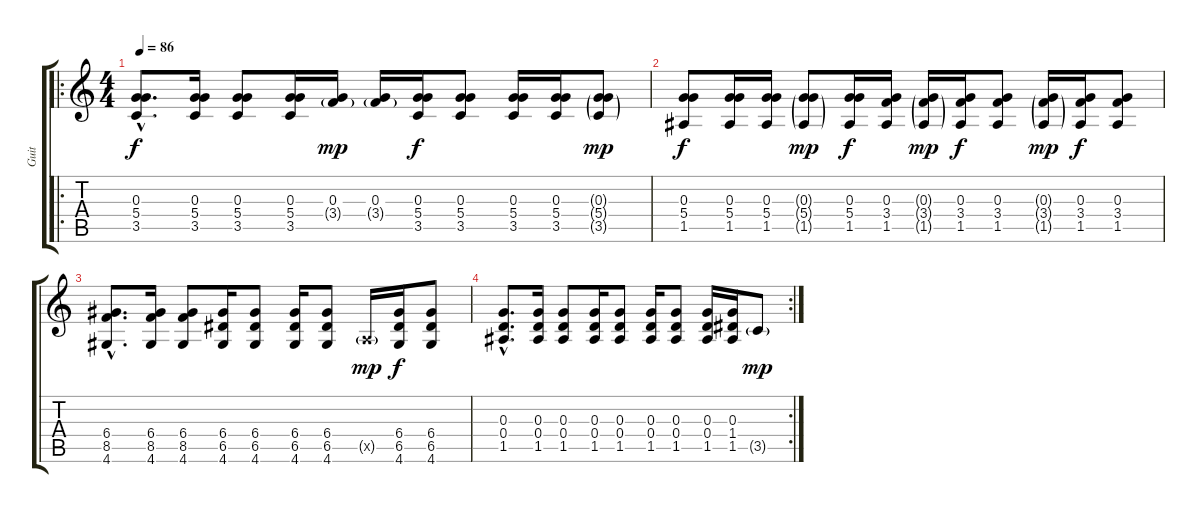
\track ("Guit" "Guit") {instrument electricguitarclean}
\staff {score tabs}
\tuning (E4 B3 G3 D3 A2 E2) {hide}
\ro
\ts (4 4)
\tempo 86
\clef g2
\ks c
(0.3{hac} 5.4{hac} 3.5{hac}).8{d dy f} (0.3 5.4 3.5).16 (0.3 5.4 3.5).8 (0.3 5.4 3.5).16 (0.3 3.4{g}).16{dy mp} (0.3 3.4{g}).16 (0.3 5.4 3.5).16{dy f} (0.3 5.4 3.5).8 (0.3 5.4 3.5).16 (0.3 5.4 3.5).16 (0.3{g} 5.4{g} 3.5{g}).8{dy mp} |
(0.3 5.4 1.5).8{dy f} (0.3 5.4 1.5).16 (0.3 5.4 1.5).16 (0.3{g} 5.4{g} 1.5{g}).8{dy mp} (0.3 5.4 1.5).16{dy f} (0.3 3.4 1.5).16 (0.3{g} 3.4{g} 1.5{g}).16{dy mp} (0.3 3.4 1.5).16{dy f} (0.3 3.4 1.5).8 (0.3{g} 3.4{g} 1.5{g}).16{dy mp} (0.3 3.4 1.5).16{dy f} (0.3 3.4 1.5).8 |
(6.4{hac} 8.5{hac} 4.6{hac}).8{d} (6.4 8.5 4.6).16 (6.4 8.5 4.6).8 (6.4 6.5 4.6).16 (6.4 6.5 4.6).8 (6.4 6.5 4.6).16 (6.4 6.5 4.6).8 0.5{g x}.16{dy mp} (6.4 6.5 4.6).16{dy f} (6.4 6.5 4.6).8 |
\rc 2
(0.3{hac} 0.4{hac} 1.5{hac}).8{d} (0.3 0.4 1.5).16 (0.3 0.4 1.5).8 (0.3 0.4 1.5).16 (0.3 0.4 1.5).8 (0.3 0.4 1.5).16 (0.3 0.4 1.5).8 (0.3 0.4 1.5).16 (0.3 1.4 1.5).16 3.5{g}.8{dy mp}
